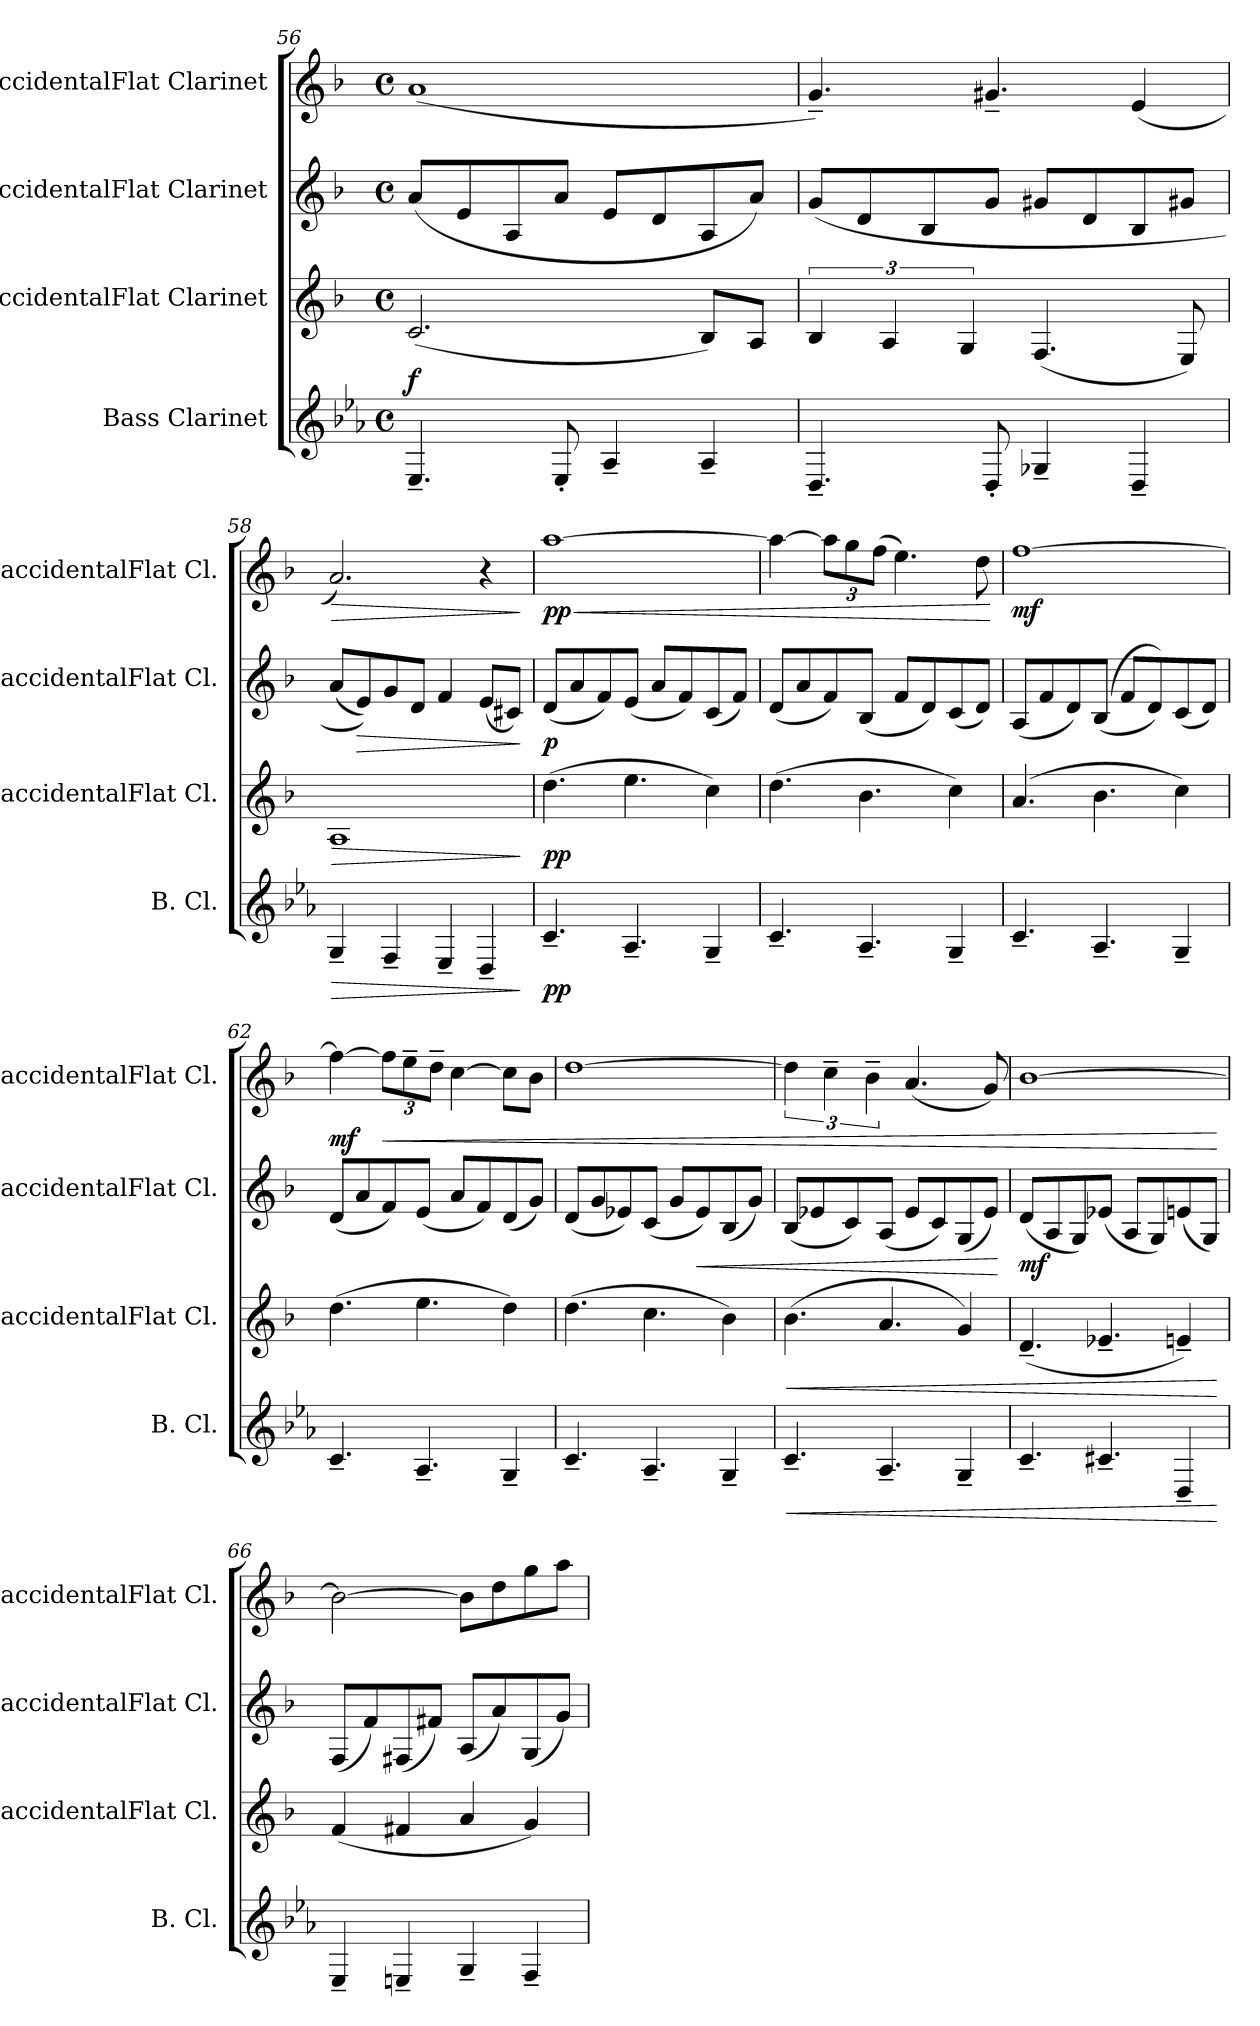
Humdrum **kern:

**kern	**dynam	**kern	**dynam	**kern	**dynam	**kern	**dynam
*part4	*part4	*part3	*part3	*part2	*part2	*part1	*part1
*staff4	*staff4	*staff3	*staff3	*staff2	*staff2	*staff1	*staff1
*I"Bass Clarinet	*	*I"BaccidentalFlat Clarinet	*	*I"BaccidentalFlat Clarinet	*	*I"BaccidentalFlat Clarinet	*
*I'B. Cl.	*	*I'BaccidentalFlat Cl.	*	*I'BaccidentalFlat Cl.	*	*I'BaccidentalFlat Cl.	*
!!LO:LB:g=z
*clefG2	*	*clefG2	*	*clefG2	*	*clefG2	*
*ITrd8c14	*	*ITrd1c2	*	*ITrd1c2	*	*ITrd1c2	*
*k[b-e-a-]	*	*k[b-e-a-]	*	*k[b-e-a-]	*	*k[b-e-a-]	*
*M4/4	*	*M4/4	*	*M4/4	*	*M4/4	*
*met(c)	*	*met(c)	*	*met(c)	*	*met(c)	*
=56	=56	=56	=56	=56	=56	=56	=56
!	!LO:DY:a	!	!	!	!	!	!
4.EE-~/	f	(2.B-/	.	(8g/L	.	(1g	.
.	.	.	.	8d/	.	.	.
.	.	.	.	8G/	.	.	.
8EE-'/	.	.	.	8g/J	.	.	.
4AA-~/	.	.	.	8d/L	.	.	.
.	.	.	.	8c/	.	.	.
4AA-~/	.	8A-/L)	.	8G/	.	.	.
.	.	8G/J	.	8g/J)	.	.	.
=57	=57	=57	=57	=57	=57	=57	=57
4.DD~/	.	6A-/	.	(8f/L	.	4.f~/)	.
.	.	.	.	8c/	.	.	.
.	.	6G/	.	.	.	.	.
.	.	.	.	8A-/	.	.	.
.	.	6F/	.	.	.	.	.
8DD'/	.	.	.	8f/J	.	4.f#X~/	.
4GG-X~/	.	(4.E-/	.	8f#X/L	.	.	.
.	.	.	.	8c/	.	.	.
4DD~/	.	.	.	8A-/	.	(4d/	.
.	.	8D/)	.	8f#X/J	.	.	.
=58	=58	=58	=58	=58	=58	=58	=58
!	!LO:HP:b	!	!LO:HP:b	!	!	!	!LO:HP:b
4GG~/	>	1G	>	(8g/L	.	2.g/)	>
!	!	!	!	!	!LO:HP:b	!	!
.	.	.	.	8d/))	>	.	.
4FF~/	.	.	.	8f/	.	.	.
.	.	.	.	8c/J	.	.	.
4EE-~/	.	.	.	4e-/	.	.	.
4DD~/	.	.	.	(8d/L	.	4r	.
.	.	.	.	8Bn/J)	.	.	.
.	]	.	]	.	]	.	]
!!LO:LB:g=z
=59	=59	=59	=59	=59	=59	=59	=59
!	!LO:DY:b	!	!LO:DY:b	!	!LO:DY:b	!	!LO:HP:b
!	!	!	!	!	!	!	!LO:DY:n=1:b
4.C~/	pp	(4.cc\	pp	(8c/L	p	[1gg	< pp
.	.	.	.	8g/	.	.	.
.	.	.	.	8e-/)	.	.	.
4.AA-~/	.	4.dd\	.	(8d/J	.	.	.
.	.	.	.	8g/L	.	.	.
.	.	.	.	8e-/)	.	.	.
4GG~/	.	4b-\)	.	(8B-/	.	.	.
.	.	.	.	8e-/J)	.	.	.
=60	=60	=60	=60	=60	=60	=60	=60
4.C~/	.	(4.cc\	.	(8c/L	.	4gg\_	.
.	.	.	.	8g/	.	.	.
*	*	*	*	*	*	*Xbrackettup	*
.	.	.	.	8e-/)	.	12gg\L]	.
.	.	.	.	.	.	12ff\	.
4.AA-~/	.	4.a-\	.	(8A-/J	.	.	.
.	.	.	.	.	.	(12ee-\J	.
.	.	.	.	8e-/L	.	4.dd\)	.
.	.	.	.	8c/)	.	.	.
4GG~/	.	4b-\)	.	(8B-/	.	.	.
.	.	.	.	8c/J)	.	8cc\	.
.	.	.	.	.	.	.	[
=61	=61	=61	=61	=61	=61	=61	=61
!	!	!	!	!	!	!	!LO:DY:b
4.C~/	.	(4.g/	.	(8G/L	.	[1ee-	mf
.	.	.	.	8e-/	.	.	.
.	.	.	.	8c/)	.	.	.
4.AA-~/	.	4.a-\	.	((8A-/J	.	.	.
.	.	.	.	8e-/L	.	.	.
.	.	.	.	8c/))	.	.	.
4GG~/	.	4b-\)	.	(8B-/	.	.	.
.	.	.	.	8c/J)	.	.	.
!!LO:PB:g=z
=62	=62	=62	=62	=62	=62	=62	=62
!	!	!	!	!	!	!	!LO:DY:b
4.C~/	.	(4.cc\	.	(8c/L	.	4ee-\_	mf
.	.	.	.	8g/	.	.	.
!	!	!	!	!	!	!	!LO:HP:b
.	.	.	.	8e-/)	.	12ee-\L]	<
.	.	.	.	.	.	12dd~\	.
4.AA-~/	.	4.dd\	.	(8d/J	.	.	.
.	.	.	.	.	.	12cc~\J	.
.	.	.	.	8g/L	.	[4b-\	.
.	.	.	.	8e-/)	.	.	.
4GG~/	.	4cc\)	.	(8c/	.	8b-\L]	.
.	.	.	.	8f/J)	.	8a-\J	.
=63	=63	=63	=63	=63	=63	=63	=63
4.C~/	.	(4.cc\	.	(8c/L	.	[1cc	.
.	.	.	.	8f/	.	.	.
.	.	.	.	8d-X/)	.	.	.
4.AA-~/	.	4.b-\	.	(8B-/J	.	.	.
.	.	.	.	8f/L	.	.	.
!	!	!	!	!	!LO:HP:b	!	!
.	.	.	.	8d-/)	<	.	.
4GG~/	.	4a-\)	.	(8A-/	.	.	.
.	.	.	.	8f/J)	.	.	.
=64	=64	=64	=64	=64	=64	=64	=64
!	!LO:HP:b	!	!LO:HP:b	!	!	!	!
*	*	*	*	*	*	*brackettup	*
4.C~/	<	(4.a-\	<	(8A-/L	.	6cc\]	.
.	.	.	.	8d-X/	.	.	.
.	.	.	.	.	.	6b-~\	.
.	.	.	.	8B-/)	.	.	.
.	.	.	.	.	.	6a-~\	.
4.AA-~/	.	4.g/	.	(8G/J	.	.	.
.	.	.	.	8d-/L	.	(4.g/	.
.	.	.	.	8B-/)	.	.	.
4GG~/	.	4f/)	.	(8F/	.	.	.
.	.	.	.	8d-/J)	.	8f/)	.
.	.	.	.	.	[	.	.
!!LO:LB:g=z
=65	=65	=65	=65	=65	=65	=65	=65
!	!	!	!	!	!LO:DY:b	!	!
4.C~/	.	(4.c~/	.	(8c/L	mf	[1a-	.
.	.	.	.	8G/	.	.	.
.	.	.	.	8F/)	.	.	.
4.C#X~/	.	4.d-X~/	.	(8d-X/J	.	.	.
.	.	.	.	8G/L	.	.	.
.	.	.	.	8F/)	.	.	.
4DD~/	.	4dn~/)	.	(8dn/	.	.	.
.	.	.	.	8F/J)	.	.	.
.	[	.	[	.	.	.	[
=66	=66	=66	=66	=66	=66	=66	=66
4EE-~/	.	(4e-/	.	(8E-/L	.	2a-\_	.
.	.	.	.	8e-/)	.	.	.
4EEn~/	.	4en/	.	(8En/	.	.	.
.	.	.	.	8en/J)	.	.	.
4GG~/	.	4g/	.	(8G/L	.	8a-\L]	.
.	.	.	.	8g/)	.	8cc\	.
4FF~/	.	4f/)	.	(8F/	.	8ff\	.
.	.	.	.	8f/J)	.	8gg\J	.
=	=	=	=	=	=	=	=
*-	*-	*-	*-	*-	*-	*-	*-
